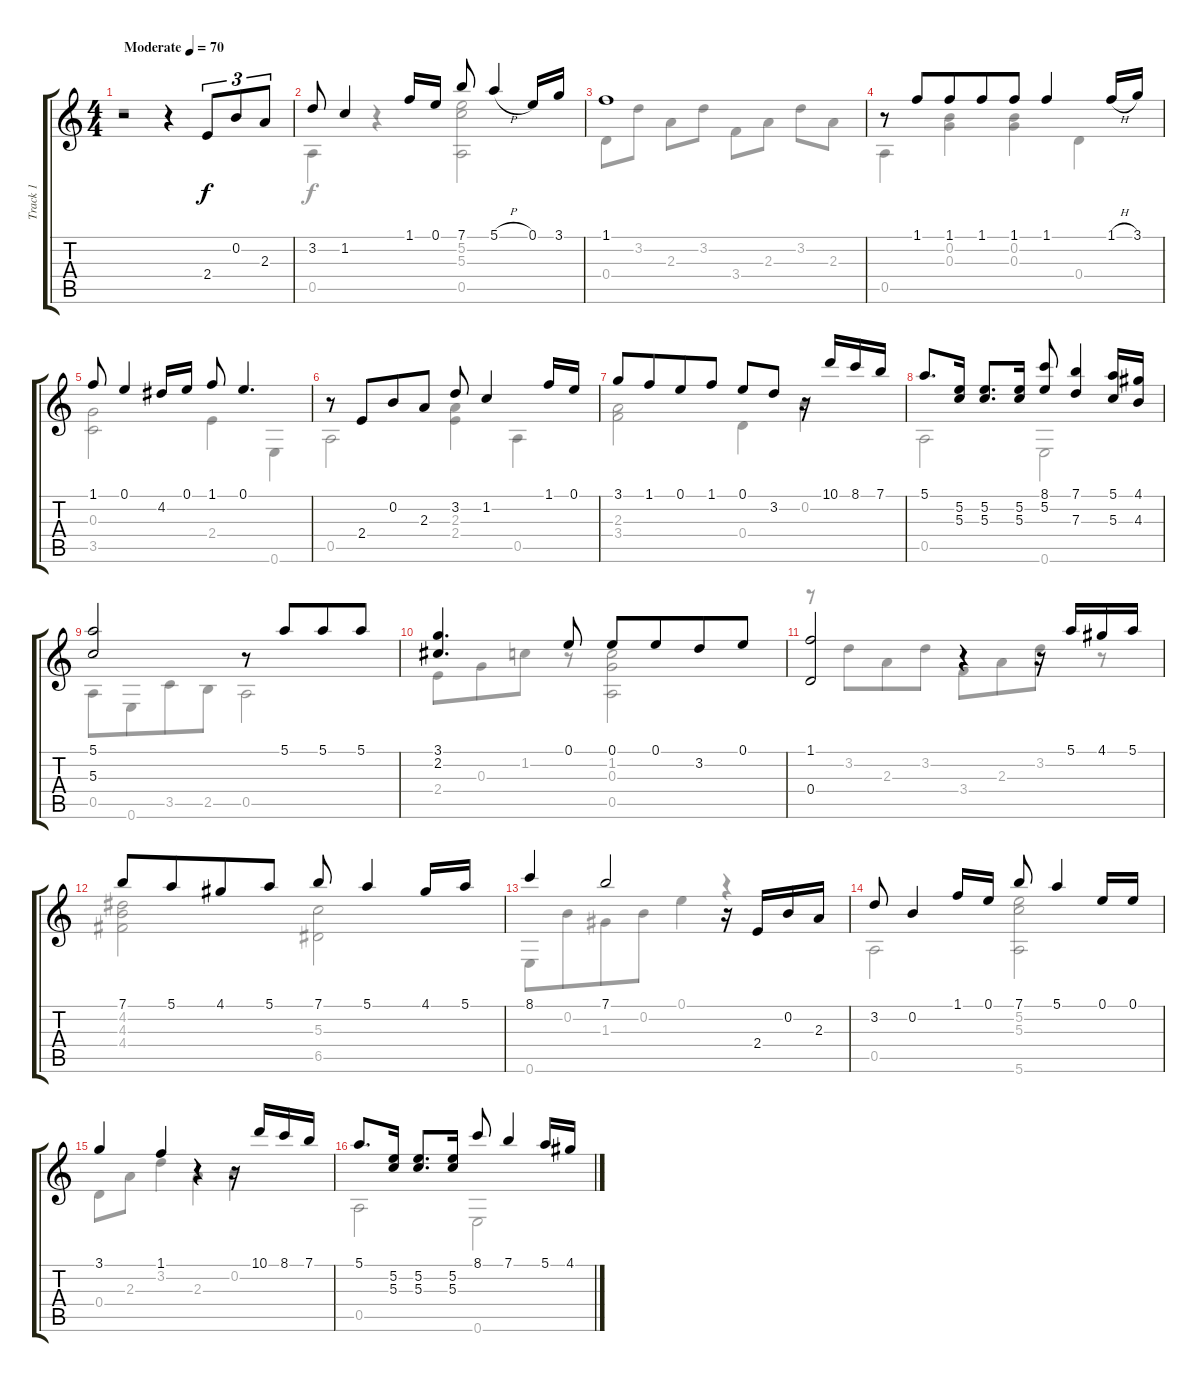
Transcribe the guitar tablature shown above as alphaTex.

\track ("Track 1" "Track 1") {instrument acousticguitarsteel}
\staff {score tabs}
\tuning (E4 B3 G3 D3 A2 E2) {hide}
\voice
\ts (4 4)
\tempo (70 "Moderate")
\clef g2
\ks c
r.2{dy f instrument acousticguitarsteel} r.4 2.4.8{tu (3 2)} 0.2.8{tu (3 2)} 2.3.8{tu (3 2)} |
3.2.8 1.2.4 1.1.16 0.1.16 7.1.8 5.1{h}.4 0.1.16 3.1.16 |
1.1.1 |
r.8 1.1.8{beam Up beam merge} 1.1.8{beam Up} 1.1.8{beam Up beam merge} 1.1.8{beam Up} 1.1.4{beam Up} 1.1{h}.16{beam Up} 3.1.16{beam Up} |
1.1.8{beam Up} 0.1.4{beam Up} 4.2.16{beam Up} 0.1.16{beam Up} 1.1.8{beam Up} 0.1.4{d beam Up} |
r.8 2.4.8{beam Up beam merge} 0.2.8{beam Up} 2.3.8{beam Up} 3.2.8 1.2.4 1.1.16 0.1.16 |
3.1.8{beam Up} 1.1.8{beam Up beam merge} 0.1.8{beam Up} 1.1.8{beam Up} 0.1.8{beam Up} 3.2.8{beam Up} r.16 10.1.16 8.1.16 7.1.16 |
5.1.8{d beam Up} (5.2 5.3).16{beam Up} (5.2 5.3).8{d beam Up} (5.2 5.3).16{beam Up} (8.1 5.2).8{beam Up} (7.1 7.3).4{beam Up} (5.1 5.3).16{beam Up} (4.1 4.3).16{beam Up} |
(5.1 5.3).2{beam Up} r.8 5.1.8{beam Up beam merge} 5.1.8{beam Up} 5.1.8{beam Up} |
(3.1 2.2).4{d beam Up} 0.1.8 0.1.8{beam Up} 0.1.8{beam Up beam merge} 3.2.8{beam Up} 0.1.8{beam Up} |
(1.1 0.4).2{beam Up} r.4 r.16 5.1.16{beam Up} 4.1.16{beam Up} 5.1.16{beam Up} |
7.1.8{beam Up} 5.1.8{beam Up beam merge} 4.1.8{beam Up} 5.1.8{beam Up} 7.1.8 5.1.4{beam Up} 4.1.16{beam Up} 5.1.16{beam Up} |
8.1.4{beam Up} 7.1.2{beam Up} r.16 2.4.16 0.2.16 2.3.16 |
3.2.8 0.2.4 1.1.16 0.1.16 7.1.8 5.1.4 0.1.16 0.1.16 |
3.1.4{beam Up} 1.1.4{beam Up} r.4 r.16 10.1.16 8.1.16 7.1.16 |
5.1.8{d beam Up} (5.2 5.3).16{beam Up} (5.2 5.3).8{d beam Up} (5.2 5.3).16{beam Up} 8.1.8{beam Up} 7.1.4{beam Up} 5.1.16{beam Up} 4.1.16{beam Up}
\voice
\clef g2
\ottava regular
\simile none
\ks c
r.1{dy f} |
0.5.4 r.4 (5.2 5.3 0.5).2 |
0.4.8 3.2.8 2.3.8 3.2.8 3.4.8 2.3.8 3.2.8 2.3.8 |
0.5.4 (0.2 0.3).4 (0.2 0.3).4 0.4.4 |
(0.3 3.5).2 2.4.4 0.6.4 |
0.5.2 (2.3 2.4).4 0.5.4 |
(2.3 3.4).2 0.4.4 0.2.4 |
0.5.2 0.6.2 |
0.5.8 0.6.8{beam merge} 3.5.8 2.5.8 0.5.2 |
2.4.8 0.3.8{beam merge} 1.2.8 r.8 (1.2 0.3 0.5).2 |
r.8 3.2.8{beam merge} 2.3.8 3.2.8 3.4.8 2.3.8{beam merge} 3.2.8 r.8 |
(4.2 4.3 4.4).2 (5.3 6.5).2 |
0.6.8 0.2.8{beam merge} 1.3.8 0.2.8 0.1.4 r.4 |
0.5.2 (5.2 5.3 5.6).2 |
0.4.8 2.3.8 3.2.4 2.3.4 0.2.4 |
0.5.2 0.6.2
